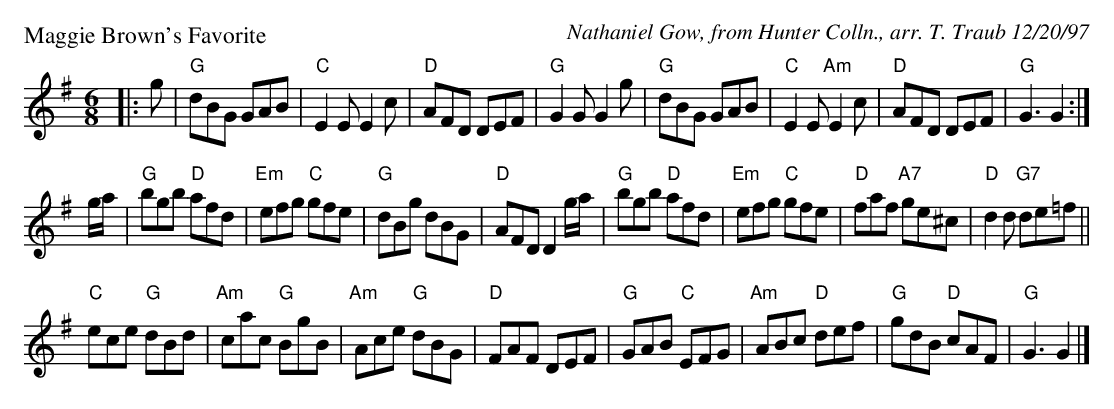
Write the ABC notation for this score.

X:1
P: Maggie Brown's Favorite
C: Nathaniel Gow, from Hunter Colln., arr. T. Traub 12/20/97
M: 6/8
L: 1/8
K: G
|: g|"G"dBG GAB|"C"E2 E E2 c|"D"AFD DEF|"G"G2 G G2 g|"G"dBG GAB|"C"E2 E "Am"E2 c|"D"AFD DEF|"G"G3 G2 :|
g/a/|"G"bgb "D"afd|"Em"efg "C"gfe|"G"dBg dBG|"D"AFD D2 g/a/|"G"bgb "D"afd|"Em"efg "C"gfe|"D"faf "A7"ge^c|"D"d2 d "G7"de=f||
"C"ece "G"dBd|"Am"cac "G"BgB|"Am"Ace "G"dBG|"D"FAF DEF|"G"GAB "C"EFG|"Am"ABc "D"def|"G"gdB "D"cAF|"G"G3 G2 |]
